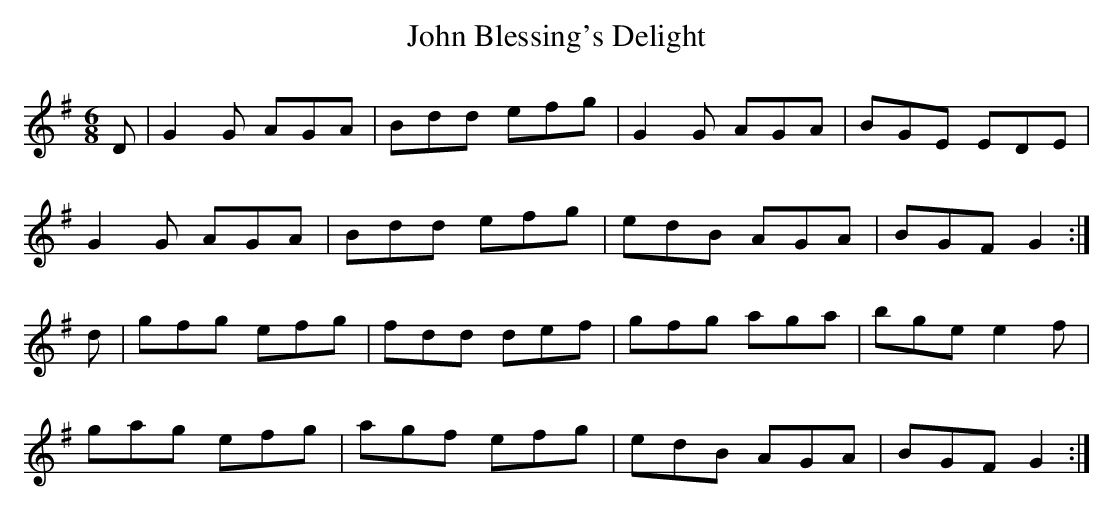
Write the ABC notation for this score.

X:1
T: John Blessing's Delight
M: 6/8
L: 1/8
K: G
D | G2 G AGA | Bdd efg | G2 G AGA | BGE EDE |
G2 G AGA | Bdd efg | edB AGA | BGF G2 :|
d | gfg efg | fdd def | gfg aga | bge e2 f |
gag efg | agf efg | edB AGA | BGF G2 :|
